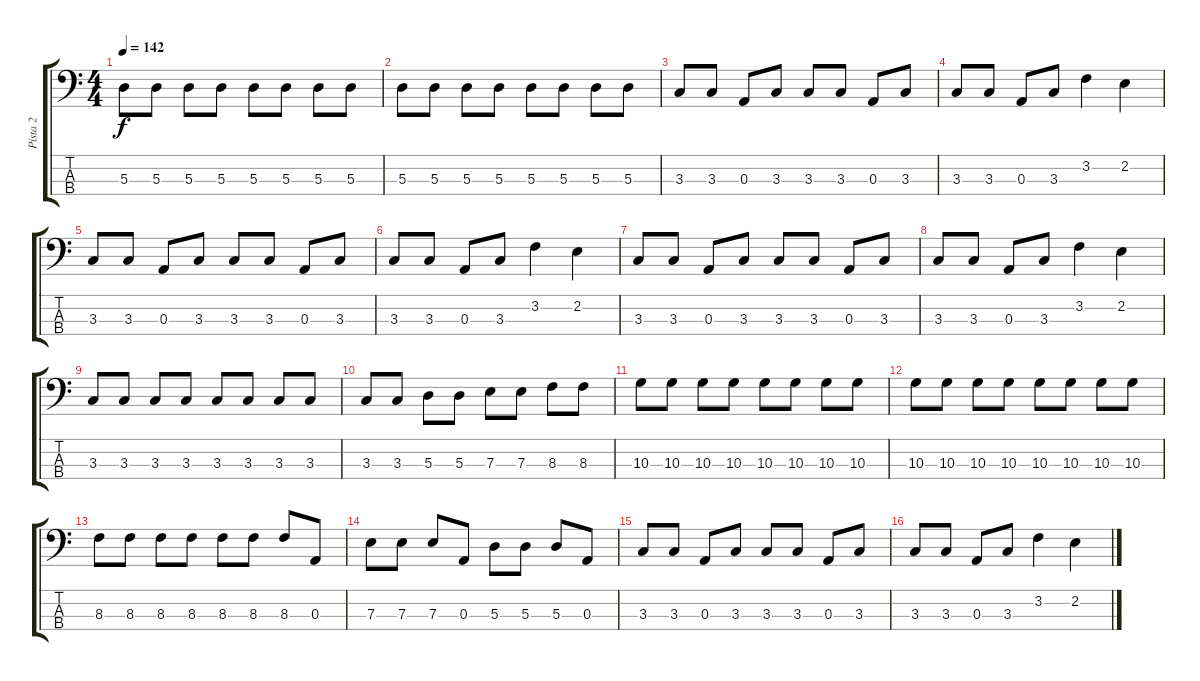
\track ("Pista 2" "Pista 2") {instrument electricbassfinger}
\staff {score tabs}
\tuning (G2 D2 A1 E1) {hide}
\ts (4 4)
\tempo 142
\clef f4
\ks c
5.3.8{dy f} 5.3.8 5.3.8 5.3.8 5.3.8 5.3.8 5.3.8 5.3.8 |
5.3.8 5.3.8 5.3.8 5.3.8 5.3.8 5.3.8 5.3.8 5.3.8 |
3.3.8 3.3.8 0.3.8 3.3.8 3.3.8 3.3.8 0.3.8 3.3.8 |
3.3.8 3.3.8 0.3.8 3.3.8 3.2.4 2.2.4 |
3.3.8 3.3.8 0.3.8 3.3.8 3.3.8 3.3.8 0.3.8 3.3.8 |
3.3.8 3.3.8 0.3.8 3.3.8 3.2.4 2.2.4 |
3.3.8 3.3.8 0.3.8 3.3.8 3.3.8 3.3.8 0.3.8 3.3.8 |
3.3.8 3.3.8 0.3.8 3.3.8 3.2.4 2.2.4 |
3.3.8 3.3.8 3.3.8 3.3.8 3.3.8 3.3.8 3.3.8 3.3.8 |
3.3.8 3.3.8 5.3.8 5.3.8 7.3.8 7.3.8 8.3.8 8.3.8 |
10.3.8 10.3.8 10.3.8 10.3.8 10.3.8 10.3.8 10.3.8 10.3.8 |
10.3.8 10.3.8 10.3.8 10.3.8 10.3.8 10.3.8 10.3.8 10.3.8 |
8.3.8 8.3.8 8.3.8 8.3.8 8.3.8 8.3.8 8.3.8 0.3.8 |
7.3.8 7.3.8 7.3.8 0.3.8 5.3.8 5.3.8 5.3.8 0.3.8 |
3.3.8 3.3.8 0.3.8 3.3.8 3.3.8 3.3.8 0.3.8 3.3.8 |
3.3.8 3.3.8 0.3.8 3.3.8 3.2.4 2.2.4
